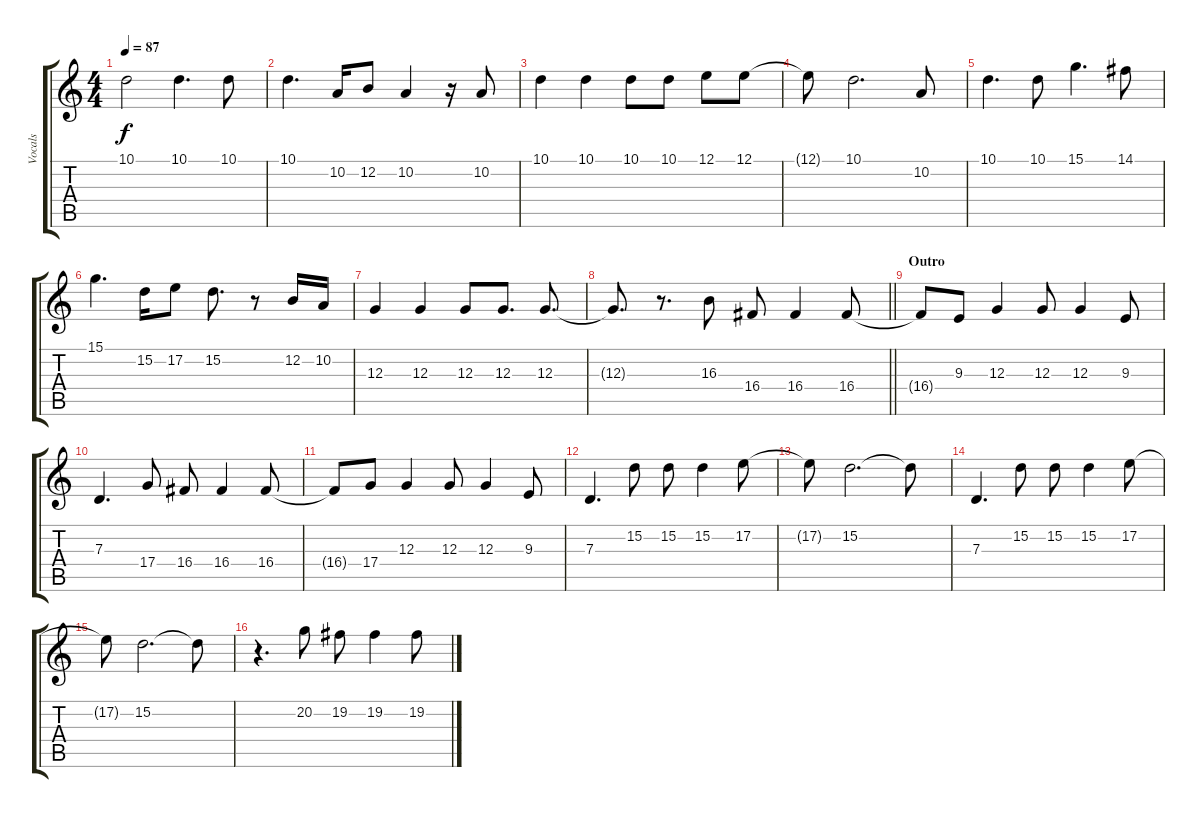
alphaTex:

\track ("Vocals" "Vocals") {instrument lead3calliope}
\staff {score tabs}
\tuning (E4 B3 G3 D3 A2 E2) {hide}
\ts (4 4)
\tempo 87
\clef g2
\ks c
10.1.2{dy f} 10.1.4{d} 10.1.8 |
10.1.4{d} 10.2.16 12.2.8 10.2.4 r.16 10.2.8 |
10.1.4 10.1.4 10.1.8 10.1.8 12.1.8 12.1.8 |
12.1{t}.8 10.1.2{d} 10.2.8 |
10.1.4{d} 10.1.8 15.1.4{d} 14.1.8 |
15.1.4{d} 15.2.16 17.2.8 15.2.8{d} r.8 12.2.16 10.2.16 |
12.3.4 12.3.4 12.3.8 12.3.8{d} 12.3.8{d} |
\barLineRight lightlight
12.3{t}.8{d} r.8{d} 16.3.8 16.4.8 16.4.4 16.4.8 |
\section ("" "Outro")
16.4{t}.8 9.3.8 12.3.4 12.3.8 12.3.4 9.3.8 |
7.3.4{d} 17.4.8 16.4.8 16.4.4 16.4.8 |
16.4{t}.8 17.4.8 12.3.4 12.3.8 12.3.4 9.3.8 |
7.3.4{d} 15.2.8 15.2.8 15.2.4 17.2.8 |
17.2{t}.8 15.2.2{d} 15.2{t}.8 |
7.3.4{d} 15.2.8 15.2.8 15.2.4 17.2.8 |
17.2{t}.8 15.2.2{d} 15.2{t}.8 |
r.4{d} 20.2.8 19.2.8 19.2.4 19.2.8
